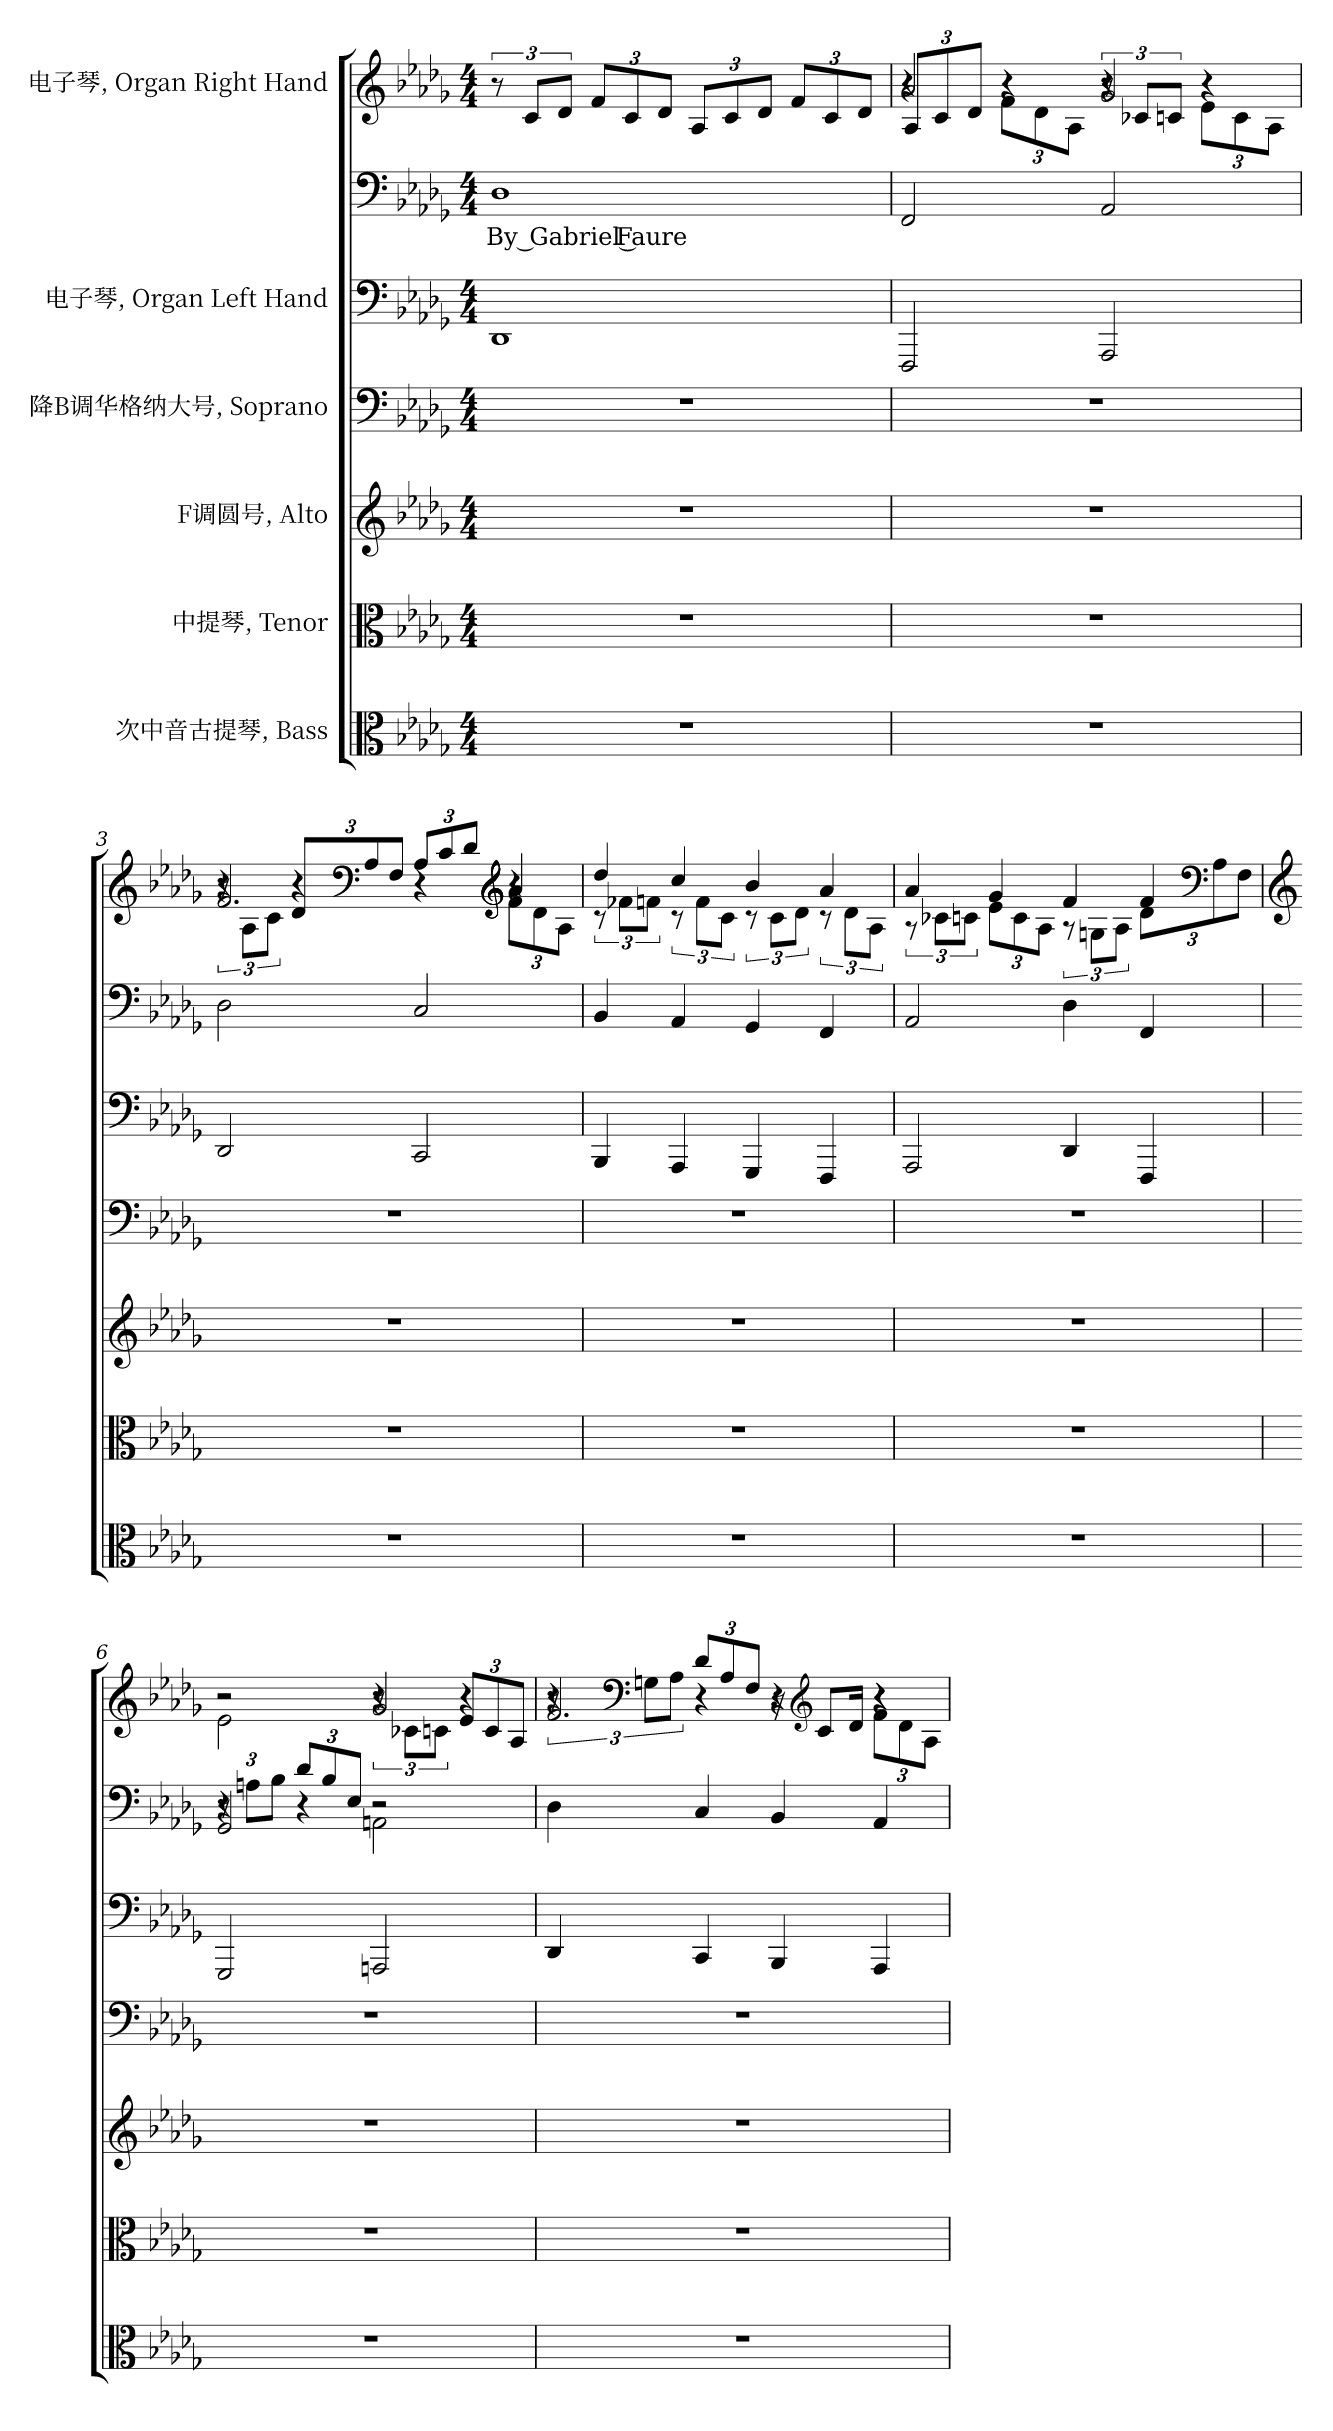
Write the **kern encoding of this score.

**kern	**kern	**kern	**kern	**kern	**kern	**text	**kern
*part6	*part5	*part4	*part3	*part2	*part2	*part2	*part1
*staff7	*staff6	*staff5	*staff4	*staff3	*staff2	*staff2	*staff1
*I"次中音古提琴, Bass	*I"中提琴, Tenor	*I"F调圆号, Alto	*I"降B调华格纳大号, Soprano	*I"电子琴, Organ Left Hand	*	*	*I"电子琴, Organ Right Hand
*clefC3	*clefC3	*clefG2	*clefF4	*clefF4	*clefF4	*	*clefG2
*	*	*ITrd4c7	*ITrd1c2	*	*	*	*
*k[b-e-a-d-g-]	*k[b-e-a-d-g-]	*k[b-e-a-d-g-c-]	*k[b-e-a-d-g-c-f-]	*k[b-e-a-d-g-]	*k[b-e-a-d-g-]	*	*k[b-e-a-d-g-]
*M4/4	*M4/4	*M4/4	*M4/4	*M4/4	*M4/4	*	*M4/4
*MM80	*MM80	*MM80	*MM80	*MM80	*MM80	*	*MM80
=1	=1	=1	=1	=1	=1	=1	=1
1r	1r	1r	1r	1DD-	1D-	By Gabriel Faure	12r
.	.	.	.	.	.	.	12c/L
.	.	.	.	.	.	.	12d-/J
*	*	*	*	*	*	*	*Xbrackettup
.	.	.	.	.	.	.	12f/L
.	.	.	.	.	.	.	12c/
.	.	.	.	.	.	.	12d-/J
.	.	.	.	.	.	.	12A-/L
.	.	.	.	.	.	.	12c/
.	.	.	.	.	.	.	12d-/J
.	.	.	.	.	.	.	12f/L
.	.	.	.	.	.	.	12c/
.	.	.	.	.	.	.	12d-/J
!!LO:PB:g=z
=2	=2	=2	=2	=2	=2	=2	=2
*	*	*	*	*	*	*	*^
*	*	*	*	*	*	*	*	*^
1r	1r	1r	1r	2FFF/	2FF/	.	2a-/	4r	12A-/L
.	.	.	.	.	.	.	.	.	12c/
.	.	.	.	.	.	.	.	.	12d-/J
.	.	.	.	.	.	.	.	12f\L	4r
.	.	.	.	.	.	.	.	12d-\	.
.	.	.	.	.	.	.	.	12A-\J	.
*	*	*	*	*	*	*	*	*	*brackettup
.	.	.	.	2AAA-/	2AA-/	.	2g-/	4r	12r
.	.	.	.	.	.	.	.	.	12c-X/L
.	.	.	.	.	.	.	.	.	12cn/J
*	*	*	*	*	*	*	*	*Xbrackettup	*
.	.	.	.	.	.	.	.	12e-\L	4r
.	.	.	.	.	.	.	.	12c\	.
.	.	.	.	.	.	.	.	12A-\J	.
=3	=3	=3	=3	=3	=3	=3	=3	=3	=3
*	*	*	*	*	*	*	*	*brackettup	*
1r	1r	1r	1r	2DD-/	2D-\	.	2.f/	12r	4r
.	.	.	.	.	.	.	.	12A-\L	.
.	.	.	.	.	.	.	.	12c\J	.
*	*	*	*	*	*	*	*	*	*Xbrackettup
.	.	.	.	.	.	.	.	4r	12d-/L
*	*	*	*	*	*	*	*clefF4	*	*
.	.	.	.	.	.	.	.	.	12A-/
.	.	.	.	.	.	.	.	.	12F/J
.	.	.	.	2CC/	2C/	.	.	4r	12A-/L
.	.	.	.	.	.	.	.	.	12c/
.	.	.	.	.	.	.	.	.	12d-/J
*	*	*	*	*	*	*	*clefG2	*	*
.	.	.	.	.	.	.	4r	12f\L	4a-/
.	.	.	.	.	.	.	.	12d-\	.
.	.	.	.	.	.	.	.	12A-\J	.
*	*	*	*	*	*	*	*	*v	*v
!!LO:PB:g=z
=4	=4	=4	=4	=4	=4	=4	=4	=4
*	*	*	*	*	*	*	*	*brackettup
1r	1r	1r	1r	4BBB-/	4BB-/	.	4dd-/	12r
.	.	.	.	.	.	.	.	12f-X\L
.	.	.	.	.	.	.	.	12fn\J
.	.	.	.	4AAA-/	4AA-/	.	4cc/	12r
.	.	.	.	.	.	.	.	12f\L
.	.	.	.	.	.	.	.	12c\J
.	.	.	.	4GGG-/	4GG-/	.	4b-/	12r
.	.	.	.	.	.	.	.	12c\L
.	.	.	.	.	.	.	.	12d-\J
.	.	.	.	4FFF/	4FF/	.	4a-/	12r
.	.	.	.	.	.	.	.	12d-\L
.	.	.	.	.	.	.	.	12A-\J
=5	=5	=5	=5	=5	=5	=5	=5	=5
1r	1r	1r	1r	2AAA-/	2AA-/	.	4a-/	12r
.	.	.	.	.	.	.	.	12c-X\L
.	.	.	.	.	.	.	.	12cn\J
*	*	*	*	*	*	*	*	*Xbrackettup
.	.	.	.	.	.	.	4g-/	12e-\L
.	.	.	.	.	.	.	.	12c\
.	.	.	.	.	.	.	.	12A-\J
*	*	*	*	*	*	*	*	*brackettup
.	.	.	.	4DD-/	4D-\	.	4f/	12r
.	.	.	.	.	.	.	.	12Gn\L
.	.	.	.	.	.	.	.	12A-\J
*	*	*	*	*	*	*	*	*Xbrackettup
.	.	.	.	4FFF/	4FF/	.	4f/	12d-\L
*	*	*	*	*	*	*	*clefF4	*
.	.	.	.	.	.	.	.	12A-\
.	.	.	.	.	.	.	.	12F\J
*	*	*	*	*	*	*	*v	*v
!!LO:PB:g=z
=6	=6	=6	=6	=6	=6	=6	=6
*	*	*	*	*	*	*	*clefG2
*	*	*	*	*	*^	*	*^
*	*	*	*	*	*	*^	*	*	*^
1r	1r	1r	1r	2GGG-/	4r	12r	2GG-/	.	2r	2e-\	2r
.	.	.	.	.	.	12An\L	.	.	.	.	.
.	.	.	.	.	.	12B-\J	.	.	.	.	.
*	*	*	*	*	*Xbrackettup	*	*	*	*	*	*
.	.	.	.	.	12d-/L	4r	.	.	.	.	.
.	.	.	.	.	12B-/	.	.	.	.	.	.
.	.	.	.	.	12E-/J	.	.	.	.	.	.
*	*	*	*	*	*	*	*	*	*	*brackettup	*
.	.	.	.	2AAAn/	2r	2AAn\	2r	.	2g-/	12r	4r
.	.	.	.	.	.	.	.	.	.	12c-X\L	.
.	.	.	.	.	.	.	.	.	.	12cn\J	.
*	*	*	*	*	*	*	*	*	*	*	*Xbrackettup
.	.	.	.	.	.	.	.	.	.	4r	12e-/L
.	.	.	.	.	.	.	.	.	.	.	12c/
.	.	.	.	.	.	.	.	.	.	.	12A-/J
*	*	*	*	*	*v	*v	*v	*	*	*	*
=7	=7	=7	=7	=7	=7	=7	=7	=7	=7
*	*	*	*	*	*	*	*	*brackettup	*
1r	1r	1r	1r	4DD-/	4D-\	.	2.f/	12r	4r
*	*	*	*	*	*	*	*clefF4	*	*
.	.	.	.	.	.	.	.	12Gn\L	.
.	.	.	.	.	.	.	.	12A-\J	.
*	*	*	*	*	*	*	*	*	*Xbrackettup
.	.	.	.	4CC/	4C/	.	.	4r	12d-/L
.	.	.	.	.	.	.	.	.	12A-/
.	.	.	.	.	.	.	.	.	12F/J
.	.	.	.	4BBB-/	4BB-/	.	.	4r	16r
*	*	*	*	*	*	*	*clefG2	*	*
.	.	.	.	.	.	.	.	.	8c/L
.	.	.	.	.	.	.	.	.	16d-/Jk
.	.	.	.	4AAA-/	4AA-/	.	4r	12f\L	4r
.	.	.	.	.	.	.	.	12d-\	.
.	.	.	.	.	.	.	.	12A-\J	.
*	*	*	*	*	*	*	*v	*v	*v
=	=	=	=	=	=	=	=
*-	*-	*-	*-	*-	*-	*-	*-
